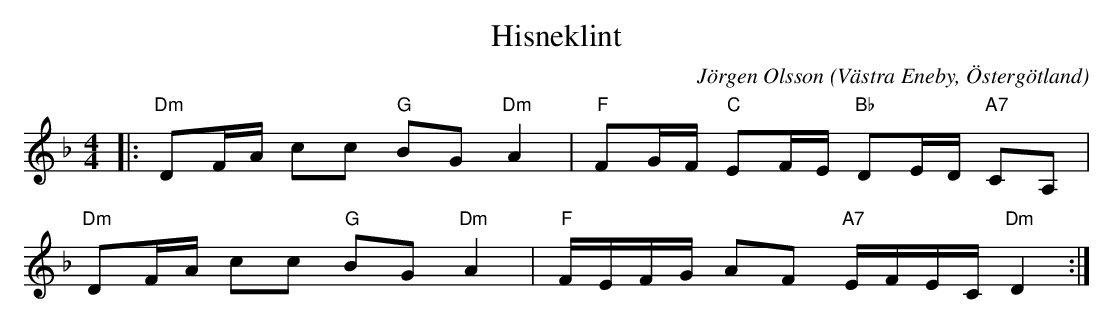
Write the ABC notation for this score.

X:1
T:Hisneklint
C:Jörgen Olsson
O:Västra Eneby, Östergötland
M:4/4
L:1/8
K:Dm
|:"Dm"DF/A/ cc "G"BG"Dm"A2|"F"FG/F/ "C"EF/E/ "Bb"DE/D/ "A7"CA,|
"Dm"DF/A/ cc "G"BG"Dm"A2|"F"F/E/F/G/ AF "A7"E/F/E/C/ "Dm"D2 :|
